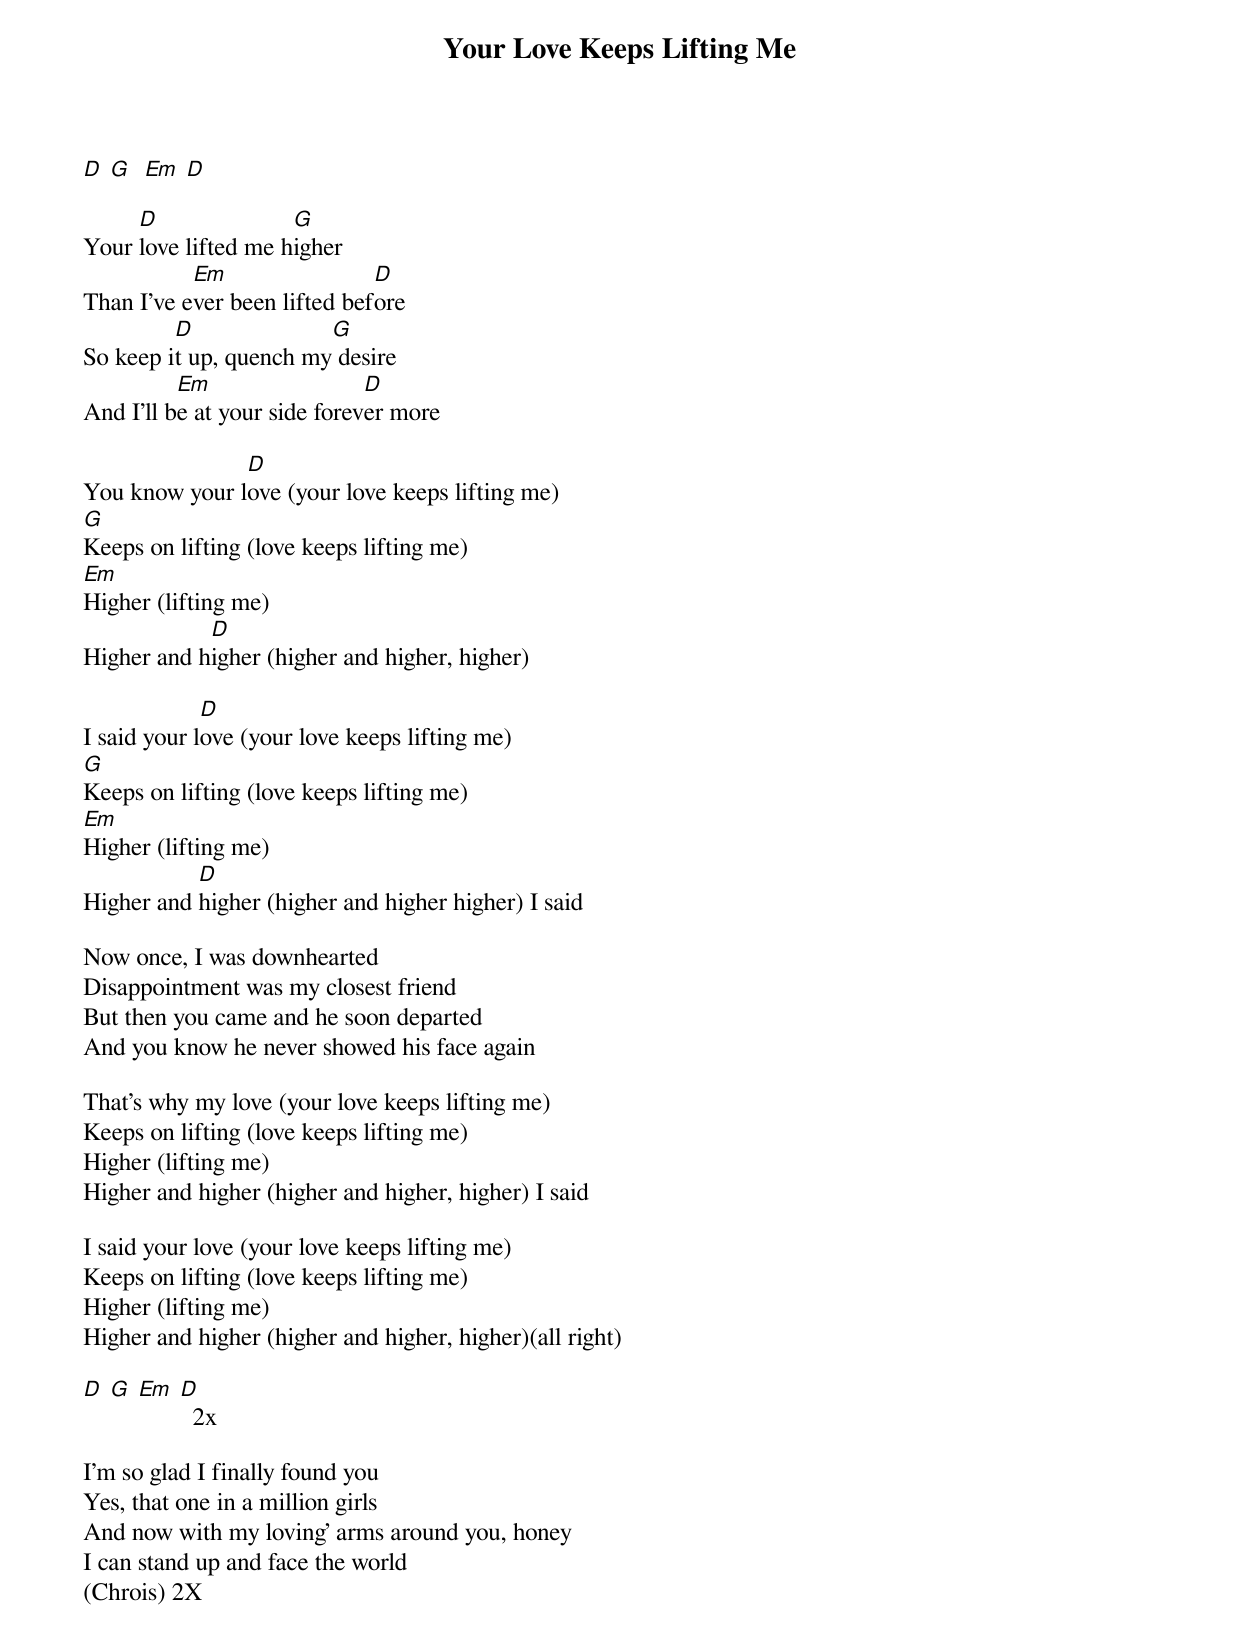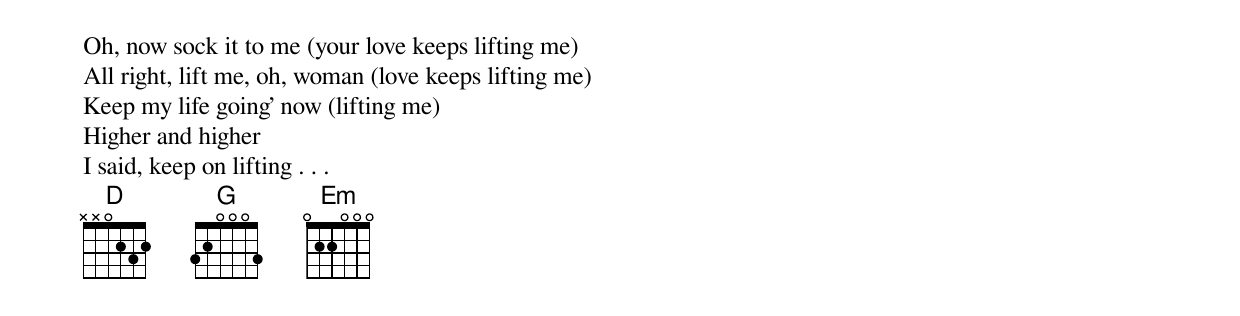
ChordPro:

{title:Your Love Keeps Lifting Me}

[D] [G]  [Em] [D]

Your [D]love lifted me h[G]igher
Than I've e[Em]ver been lifted bef[D]ore
So keep i[D]t up, quench my[G] desire
And I'll b[Em]e at your side forev[D]er more

You know your l[D]ove (your love keeps lifting me)
[G]Keeps on lifting (love keeps lifting me)
[Em]Higher (lifting me)
Higher and h[D]igher (higher and higher, higher)

I said your l[D]ove (your love keeps lifting me)
[G]Keeps on lifting (love keeps lifting me)
[Em]Higher (lifting me)
Higher and [D]higher (higher and higher higher) I said

Now once, I was downhearted
Disappointment was my closest friend
But then you came and he soon departed
And you know he never showed his face again

That’s why my love (your love keeps lifting me)
Keeps on lifting (love keeps lifting me)
Higher (lifting me)
Higher and higher (higher and higher, higher) I said

I said your love (your love keeps lifting me)
Keeps on lifting (love keeps lifting me)
Higher (lifting me)
Higher and higher (higher and higher, higher)(all right)

[D] [G] [Em] [D]  2x

I'm so glad I finally found you
Yes, that one in a million girls
And now with my loving' arms around you, honey
I can stand up and face the world
(Chrois) 2X

Oh, now sock it to me (your love keeps lifting me)
All right, lift me, oh, woman (love keeps lifting me)
Keep my life going' now (lifting me)
Higher and higher
I said, keep on lifting . . .
